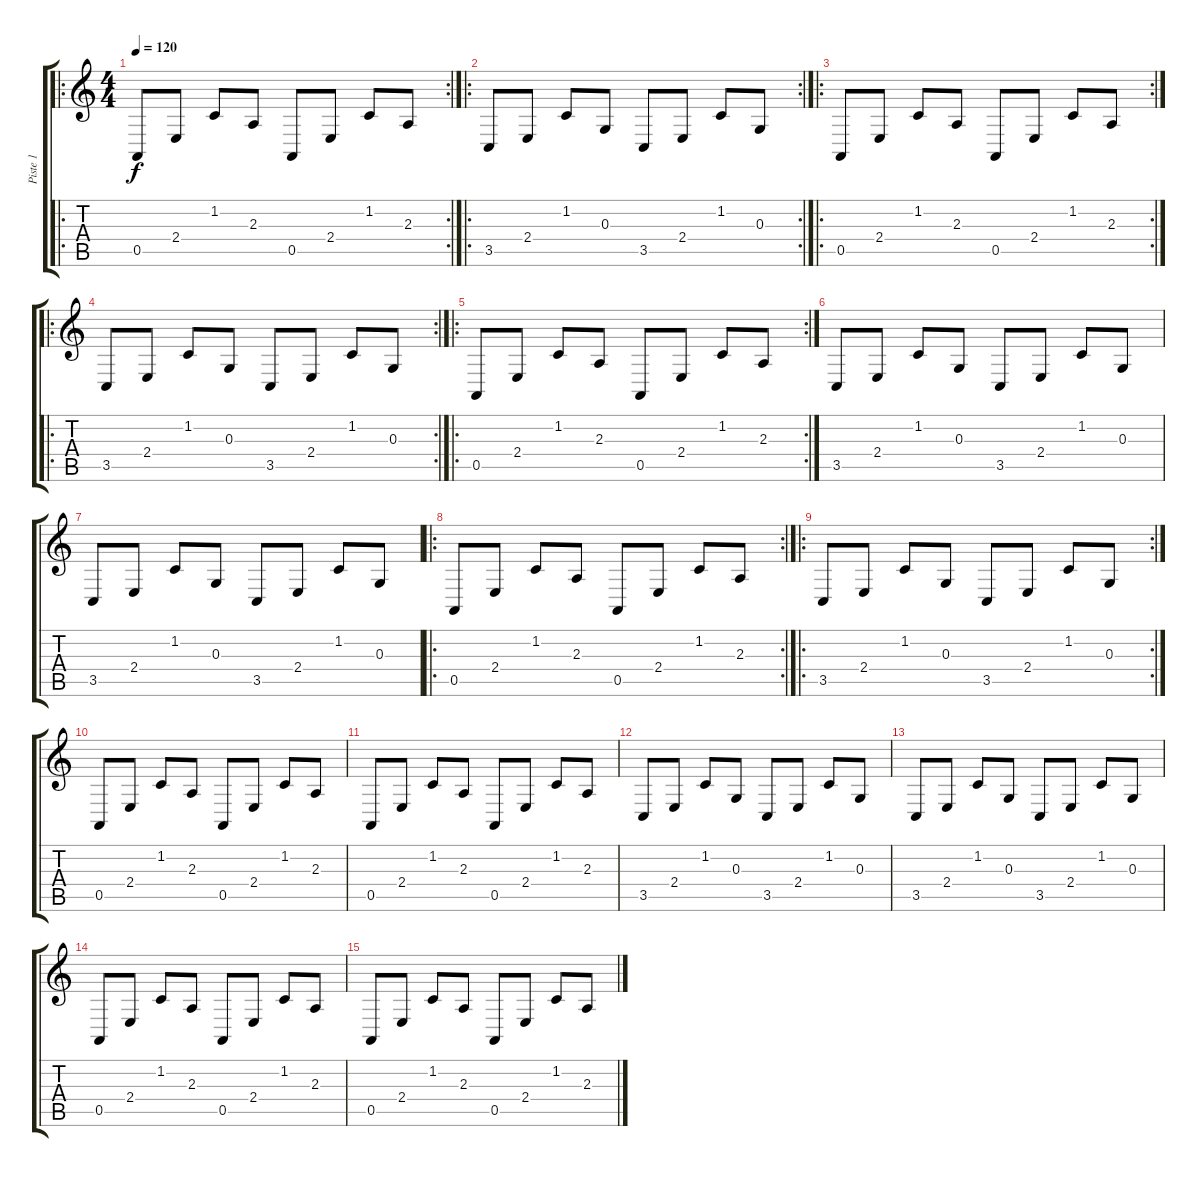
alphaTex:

\track ("Piste 1" "Piste 1") {instrument acousticgrandpiano}
\staff {score tabs}
\tuning (E4 B3 G3 D3 A2 E2) {hide}
\ro
\rc 2
\ts (4 4)
\tempo 120
\clef g2
\ks c
0.5.8{dy f instrument acousticgrandpiano} 2.4.8 1.2.8 2.3.8 0.5.8 2.4.8 1.2.8 2.3.8 |
\ro
\rc 2
3.5.8 2.4.8 1.2.8 0.3.8 3.5.8 2.4.8 1.2.8 0.3.8 |
\ro
\rc 2
0.5.8 2.4.8 1.2.8 2.3.8 0.5.8 2.4.8 1.2.8 2.3.8 |
\ro
\rc 2
3.5.8 2.4.8 1.2.8 0.3.8 3.5.8 2.4.8 1.2.8 0.3.8 |
\ro
\rc 2
0.5.8 2.4.8 1.2.8 2.3.8 0.5.8 2.4.8 1.2.8 2.3.8 |
3.5.8 2.4.8 1.2.8 0.3.8 3.5.8 2.4.8 1.2.8 0.3.8 |
3.5.8 2.4.8 1.2.8 0.3.8 3.5.8 2.4.8 1.2.8 0.3.8 |
\ro
\rc 2
0.5.8{instrument pizzicatostrings} 2.4.8 1.2.8 2.3.8 0.5.8 2.4.8 1.2.8 2.3.8 |
\ro
\rc 2
3.5.8 2.4.8 1.2.8 0.3.8 3.5.8 2.4.8 1.2.8 0.3.8 |
0.5.8{instrument acousticgrandpiano} 2.4.8 1.2.8 2.3.8 0.5.8 2.4.8 1.2.8 2.3.8 |
0.5.8 2.4.8 1.2.8 2.3.8 0.5.8 2.4.8 1.2.8 2.3.8 |
3.5.8 2.4.8 1.2.8 0.3.8 3.5.8 2.4.8 1.2.8 0.3.8 |
3.5.8 2.4.8 1.2.8 0.3.8 3.5.8 2.4.8 1.2.8 0.3.8 |
0.5.8 2.4.8 1.2.8 2.3.8 0.5.8 2.4.8 1.2.8 2.3.8 |
0.5.8 2.4.8 1.2.8 2.3.8 0.5.8 2.4.8 1.2.8 2.3.8
